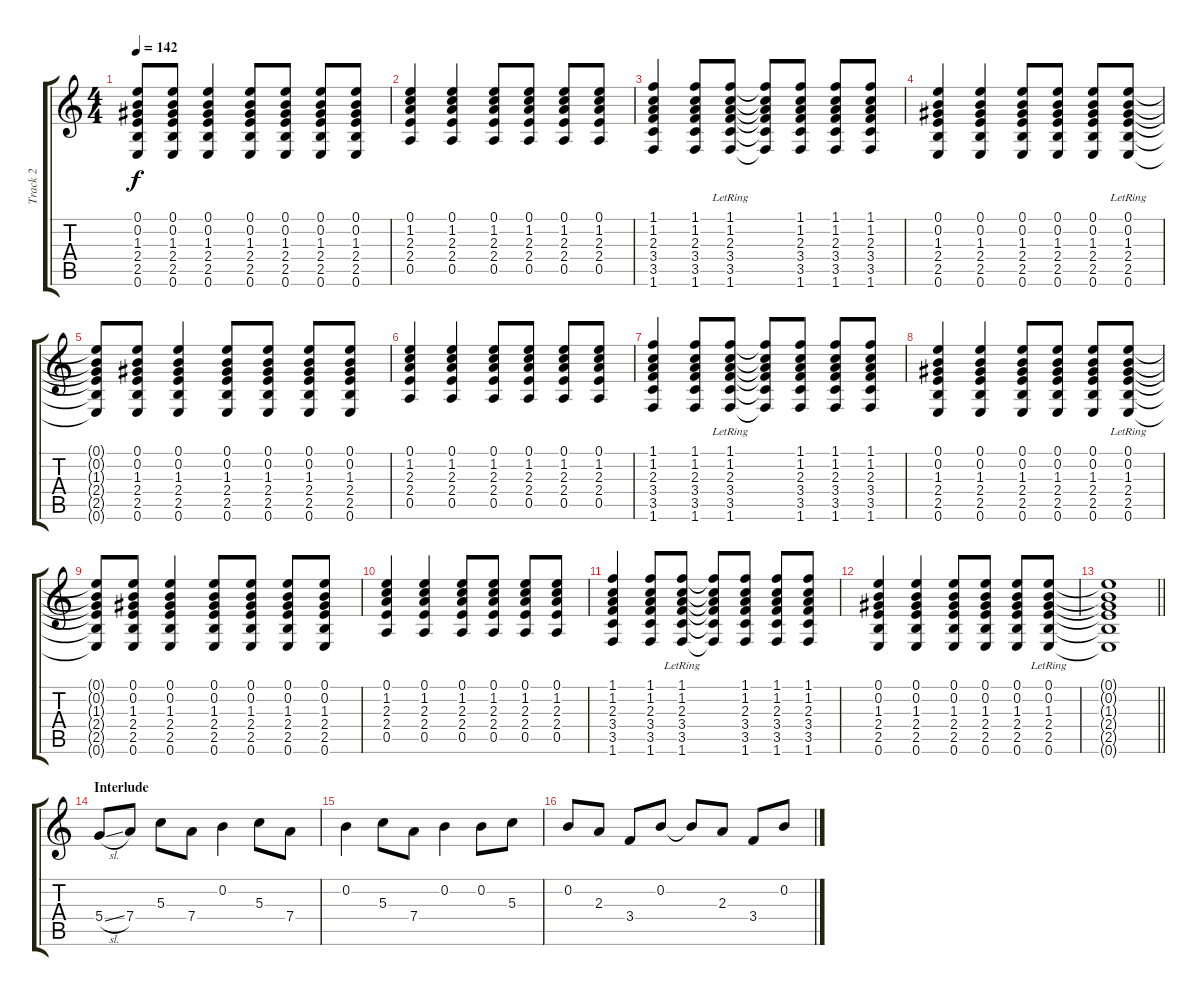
\track ("Track 2" "Track 2") {instrument electricguitarclean}
\staff {score tabs}
\tuning (E4 B3 G3 D3 A2 E2) {hide}
\ts (4 4)
\tempo 142
\clef g2
\ks c
(0.1{t} 0.2{t} 1.3{t} 2.4{t} 2.5{t} 0.6{t}).8{dy f} (0.1 0.2 1.3 2.4 2.5 0.6).8 (0.1 0.2 1.3 2.4 2.5 0.6).4 (0.1 0.2 1.3 2.4 2.5 0.6).8 (0.1 0.2 1.3 2.4 2.5 0.6).8 (0.1 0.2 1.3 2.4 2.5 0.6).8 (0.1 0.2 1.3 2.4 2.5 0.6).8 |
(0.1 1.2 2.3 2.4 0.5).4 (0.1 1.2 2.3 2.4 0.5).4 (0.1 1.2 2.3 2.4 0.5).8 (0.1 1.2 2.3 2.4 0.5).8 (0.1 1.2 2.3 2.4 0.5).8 (0.1 1.2 2.3 2.4 0.5).8 |
(1.1 1.2 2.3 3.4 3.5 1.6).4 (1.1 1.2 2.3 3.4 3.5 1.6).8 (1.1 1.2 2.3 3.4 3.5 1.6{lr}).8 (1.1{t} 1.2{t} 2.3{t} 3.4{t} 3.5{t} 1.6{t}).8 (1.1 1.2 2.3 3.4 3.5 1.6).8 (1.1 1.2 2.3 3.4 3.5 1.6).8 (1.1 1.2 2.3 3.4 3.5 1.6).8 |
(0.1 0.2 1.3 2.4 2.5 0.6).4 (0.1 0.2 1.3 2.4 2.5 0.6).4 (0.1 0.2 1.3 2.4 2.5 0.6).8 (0.1 0.2 1.3 2.4 2.5 0.6).8 (0.1 0.2 1.3 2.4 2.5 0.6).8 (0.1 0.2 1.3 2.4 2.5{lr} 0.6).8 |
(0.1{t} 0.2{t} 1.3{t} 2.4{t} 2.5{t} 0.6{t}).8 (0.1 0.2 1.3 2.4 2.5 0.6).8 (0.1 0.2 1.3 2.4 2.5 0.6).4 (0.1 0.2 1.3 2.4 2.5 0.6).8 (0.1 0.2 1.3 2.4 2.5 0.6).8 (0.1 0.2 1.3 2.4 2.5 0.6).8 (0.1 0.2 1.3 2.4 2.5 0.6).8 |
(0.1 1.2 2.3 2.4 0.5).4 (0.1 1.2 2.3 2.4 0.5).4 (0.1 1.2 2.3 2.4 0.5).8 (0.1 1.2 2.3 2.4 0.5).8 (0.1 1.2 2.3 2.4 0.5).8 (0.1 1.2 2.3 2.4 0.5).8 |
(1.1 1.2 2.3 3.4 3.5 1.6).4 (1.1 1.2 2.3 3.4 3.5 1.6).8 (1.1 1.2 2.3 3.4 3.5 1.6{lr}).8 (1.1{t} 1.2{t} 2.3{t} 3.4{t} 3.5{t} 1.6{t}).8 (1.1 1.2 2.3 3.4 3.5 1.6).8 (1.1 1.2 2.3 3.4 3.5 1.6).8 (1.1 1.2 2.3 3.4 3.5 1.6).8 |
(0.1 0.2 1.3 2.4 2.5 0.6).4 (0.1 0.2 1.3 2.4 2.5 0.6).4 (0.1 0.2 1.3 2.4 2.5 0.6).8 (0.1 0.2 1.3 2.4 2.5 0.6).8 (0.1 0.2 1.3 2.4 2.5 0.6).8 (0.1 0.2 1.3 2.4 2.5{lr} 0.6).8 |
(0.1{t} 0.2{t} 1.3{t} 2.4{t} 2.5{t} 0.6{t}).8 (0.1 0.2 1.3 2.4 2.5 0.6).8 (0.1 0.2 1.3 2.4 2.5 0.6).4 (0.1 0.2 1.3 2.4 2.5 0.6).8 (0.1 0.2 1.3 2.4 2.5 0.6).8 (0.1 0.2 1.3 2.4 2.5 0.6).8 (0.1 0.2 1.3 2.4 2.5 0.6).8 |
(0.1 1.2 2.3 2.4 0.5).4 (0.1 1.2 2.3 2.4 0.5).4 (0.1 1.2 2.3 2.4 0.5).8 (0.1 1.2 2.3 2.4 0.5).8 (0.1 1.2 2.3 2.4 0.5).8 (0.1 1.2 2.3 2.4 0.5).8 |
(1.1 1.2 2.3 3.4 3.5 1.6).4 (1.1 1.2 2.3 3.4 3.5 1.6).8 (1.1 1.2 2.3 3.4 3.5 1.6{lr}).8 (1.1{t} 1.2{t} 2.3{t} 3.4{t} 3.5{t} 1.6{t}).8 (1.1 1.2 2.3 3.4 3.5 1.6).8 (1.1 1.2 2.3 3.4 3.5 1.6).8 (1.1 1.2 2.3 3.4 3.5 1.6).8 |
(0.1 0.2 1.3 2.4 2.5 0.6).4 (0.1 0.2 1.3 2.4 2.5 0.6).4 (0.1 0.2 1.3 2.4 2.5 0.6).8 (0.1 0.2 1.3 2.4 2.5 0.6).8 (0.1 0.2 1.3 2.4 2.5 0.6).8 (0.1 0.2 1.3 2.4 2.5{lr} 0.6).8 |
\barLineRight lightlight
(0.1{t} 0.2{t} 1.3{t} 2.4{t} 2.5{t} 0.6{t}).1 |
\section ("" "Interlude")
5.4{sl}.8 7.4.8 5.3.8 7.4.8 0.2.4 5.3.8 7.4.8 |
0.2.4 5.3.8 7.4.8 0.2.4 0.2.8 5.3.8 |
0.2.8 2.3.8 3.4.8 0.2.8 0.2{t}.8 2.3.8 3.4.8 0.2.8
